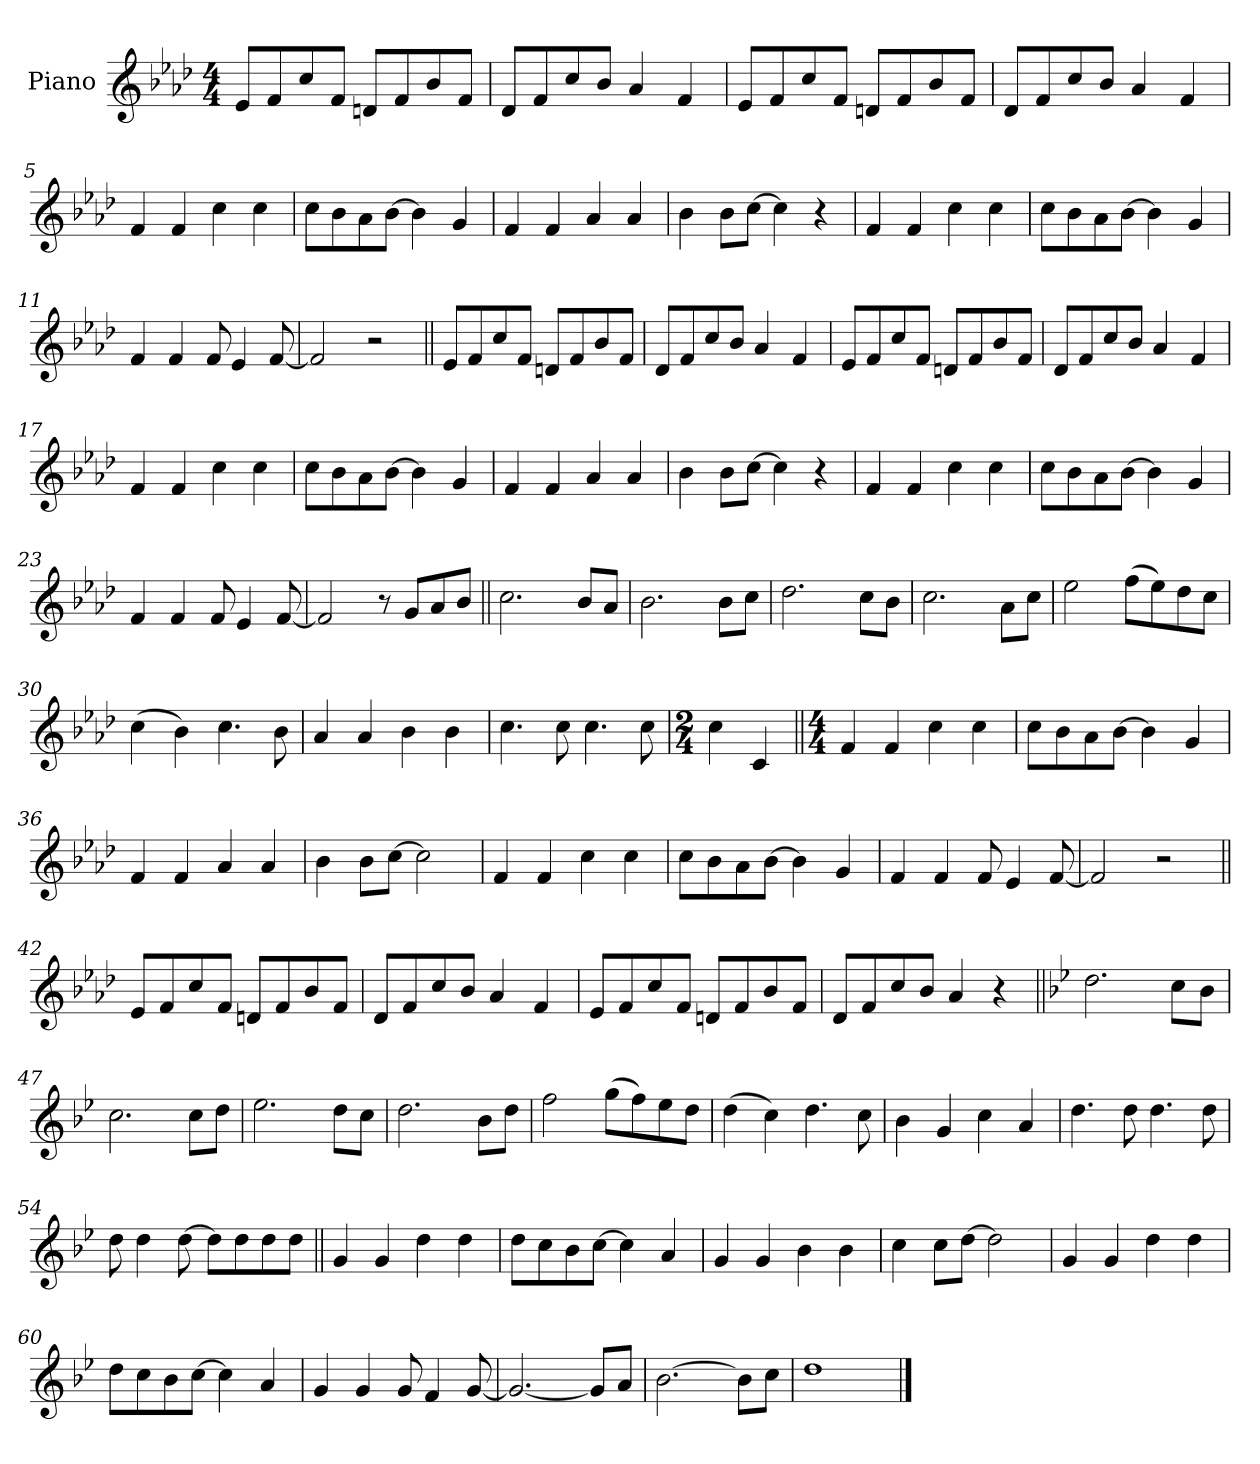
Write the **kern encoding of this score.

**kern
*part1
*staff1
*I"Piano
*I'Pno.
*clefG2
*k[b-e-a-d-]
*M4/4
*MM85
=1
8e-L
8f
8cc
8fJ
8dnL
8f
8b-
8fJ
=2
8d-L
8f
8cc
8b-J
4a-
4f
=3
8e-L
8f
8cc
8fJ
8dnL
8f
8b-
8fJ
=4
8d-L
8f
8cc
8b-J
4a-
4f
=5
4f
4f
4cc
4cc
=6
8ccL
8b-
8a-
[8b-J
4b-]
4g
=7
4f
4f
4a-
4a-
=8
4b-
8b-L
[8ccJ
4cc]
4r
=9
4f
4f
4cc
4cc
=10
8ccL
8b-
8a-
[8b-J
4b-]
4g
=11
4f
4f
8f
4e-
[8f
=12
2f]
2r
=13||
8e-L
8f
8cc
8fJ
8dnL
8f
8b-
8fJ
=14
8d-L
8f
8cc
8b-J
4a-
4f
=15
8e-L
8f
8cc
8fJ
8dnL
8f
8b-
8fJ
=16
8d-L
8f
8cc
8b-J
4a-
4f
=17
4f
4f
4cc
4cc
=18
8ccL
8b-
8a-
[8b-J
4b-]
4g
=19
4f
4f
4a-
4a-
=20
4b-
8b-L
[8ccJ
4cc]
4r
=21
4f
4f
4cc
4cc
=22
8ccL
8b-
8a-
[8b-J
4b-]
4g
=23
4f
4f
8f
4e-
[8f
=24
2f]
8r
8gL
8a-
8b-J
=25||
2.cc
8b-L
8a-J
=26
2.b-
8b-L
8ccJ
=27
2.dd-
8ccL
8b-J
=28
2.cc
8a-L
8ccJ
=29
2ee-
(>8ffL
8ee-)
8dd-
8ccJ
=30
(>4cc
4b-)
4.cc
8b-
=31
4a-
4a-
4b-
4b-
=32
4.cc
8cc
4.cc
8cc
=33
*M2/4
4cc
4c
=34||
*M4/4
4f
4f
4cc
4cc
=35
8ccL
8b-
8a-
[8b-J
4b-]
4g
=36
4f
4f
4a-
4a-
=37
4b-
8b-L
[8ccJ
2cc]
=38
4f
4f
4cc
4cc
=39
8ccL
8b-
8a-
[8b-J
4b-]
4g
=40
4f
4f
8f
4e-
[8f
=41
2f]
2r
=42||
8e-L
8f
8cc
8fJ
8dnL
8f
8b-
8fJ
=43
8d-L
8f
8cc
8b-J
4a-
4f
=44
8e-L
8f
8cc
8fJ
8dnL
8f
8b-
8fJ
=45
8d-L
8f
8cc
8b-J
4a-
4r
=46||
*k[b-e-]
2.dd
8ccL
8b-J
=47
2.cc
8ccL
8ddJ
=48
2.ee-
8ddL
8ccJ
=49
2.dd
8b-L
8ddJ
=50
2ff
(>8ggL
8ff)
8ee-
8ddJ
=51
(>4dd
4cc)
4.dd
8cc
=52
4b-
4g
4cc
4a
=53
4.dd
8dd
4.dd
8dd
=54
8dd
4dd
[8dd
8ddL]
8dd
8dd
8ddJ
=55||
4g
4g
4dd
4dd
=56
8ddL
8cc
8b-
[8ccJ
4cc]
4a
=57
4g
4g
4b-
4b-
=58
4cc
8ccL
[8ddJ
2dd]
=59
4g
4g
4dd
4dd
=60
8ddL
8cc
8b-
[8ccJ
4cc]
4a
=61
4g
4g
8g
4f
[8g
=62
2.g_
8gL]
8aJ
=63
[2.b-
8b-L]
8ccJ
=64
1dd
==
*-
